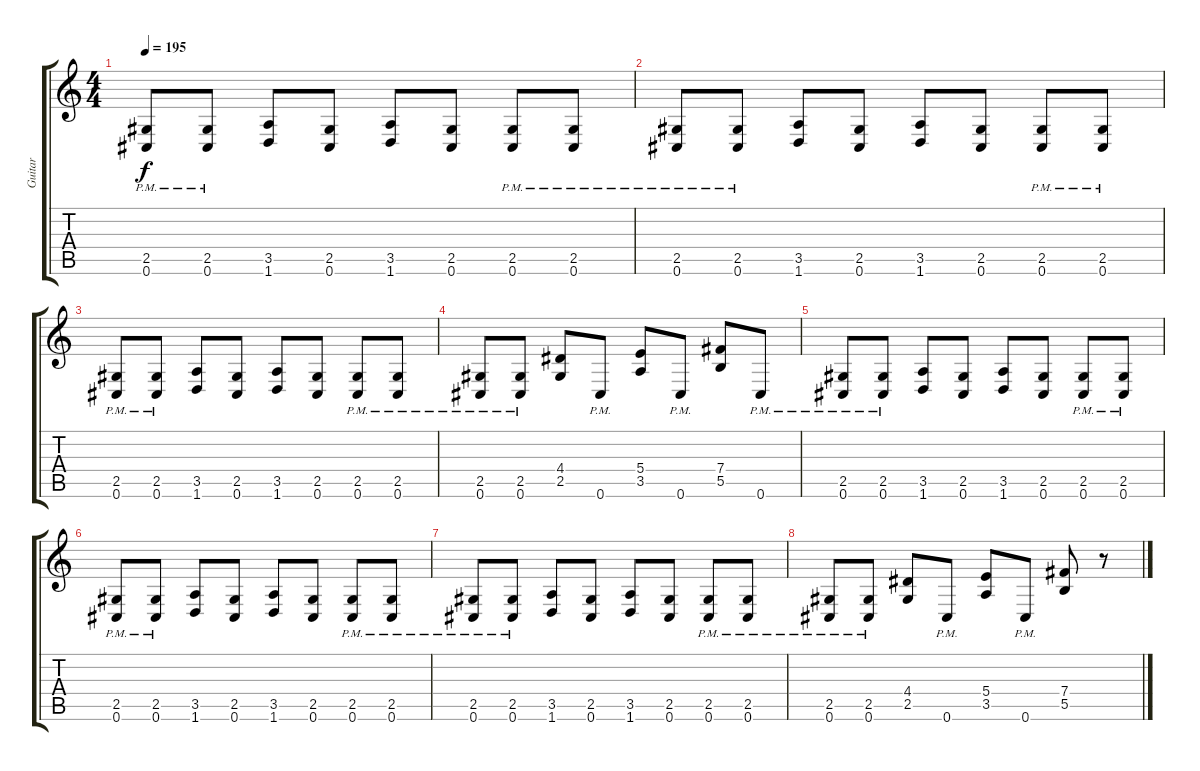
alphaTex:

\track ("Guitar" "Guitar") {instrument distortionguitar}
\staff {score tabs}
\tuning (Db4 Ab3 E3 B2 Gb2 Db2) {hide}
\ts (4 4)
\tempo 195
\clef g2
\ks c
(2.5{pm} 0.6{pm}).8{dy f} (2.5{pm} 0.6{pm}).8 (3.5 1.6).8 (2.5 0.6).8 (3.5 1.6).8 (2.5 0.6).8 (2.5{pm} 0.6{pm}).8 (2.5{pm} 0.6{pm}).8 |
(2.5{pm} 0.6{pm}).8 (2.5{pm} 0.6{pm}).8 (3.5 1.6).8 (2.5 0.6).8 (3.5 1.6).8 (2.5 0.6).8 (2.5{pm} 0.6{pm}).8 (2.5{pm} 0.6{pm}).8 |
(2.5{pm} 0.6{pm}).8 (2.5{pm} 0.6{pm}).8 (3.5 1.6).8 (2.5 0.6).8 (3.5 1.6).8 (2.5 0.6).8 (2.5{pm} 0.6{pm}).8 (2.5{pm} 0.6{pm}).8 |
(2.5{pm} 0.6{pm}).8 (2.5{pm} 0.6{pm}).8 (4.4 2.5).8 0.6{pm}.8 (5.4 3.5).8 0.6{pm}.8 (7.4 5.5).8 0.6{pm}.8 |
(2.5{pm} 0.6{pm}).8 (2.5{pm} 0.6{pm}).8 (3.5 1.6).8 (2.5 0.6).8 (3.5 1.6).8 (2.5 0.6).8 (2.5{pm} 0.6{pm}).8 (2.5{pm} 0.6{pm}).8 |
(2.5{pm} 0.6{pm}).8 (2.5{pm} 0.6{pm}).8 (3.5 1.6).8 (2.5 0.6).8 (3.5 1.6).8 (2.5 0.6).8 (2.5{pm} 0.6{pm}).8 (2.5{pm} 0.6{pm}).8 |
(2.5{pm} 0.6{pm}).8 (2.5{pm} 0.6{pm}).8 (3.5 1.6).8 (2.5 0.6).8 (3.5 1.6).8 (2.5 0.6).8 (2.5{pm} 0.6{pm}).8 (2.5{pm} 0.6{pm}).8 |
(2.5{pm} 0.6{pm}).8 (2.5{pm} 0.6{pm}).8 (4.4 2.5).8 0.6{pm}.8 (5.4 3.5).8 0.6{pm}.8 (7.4 5.5).8 r.8
